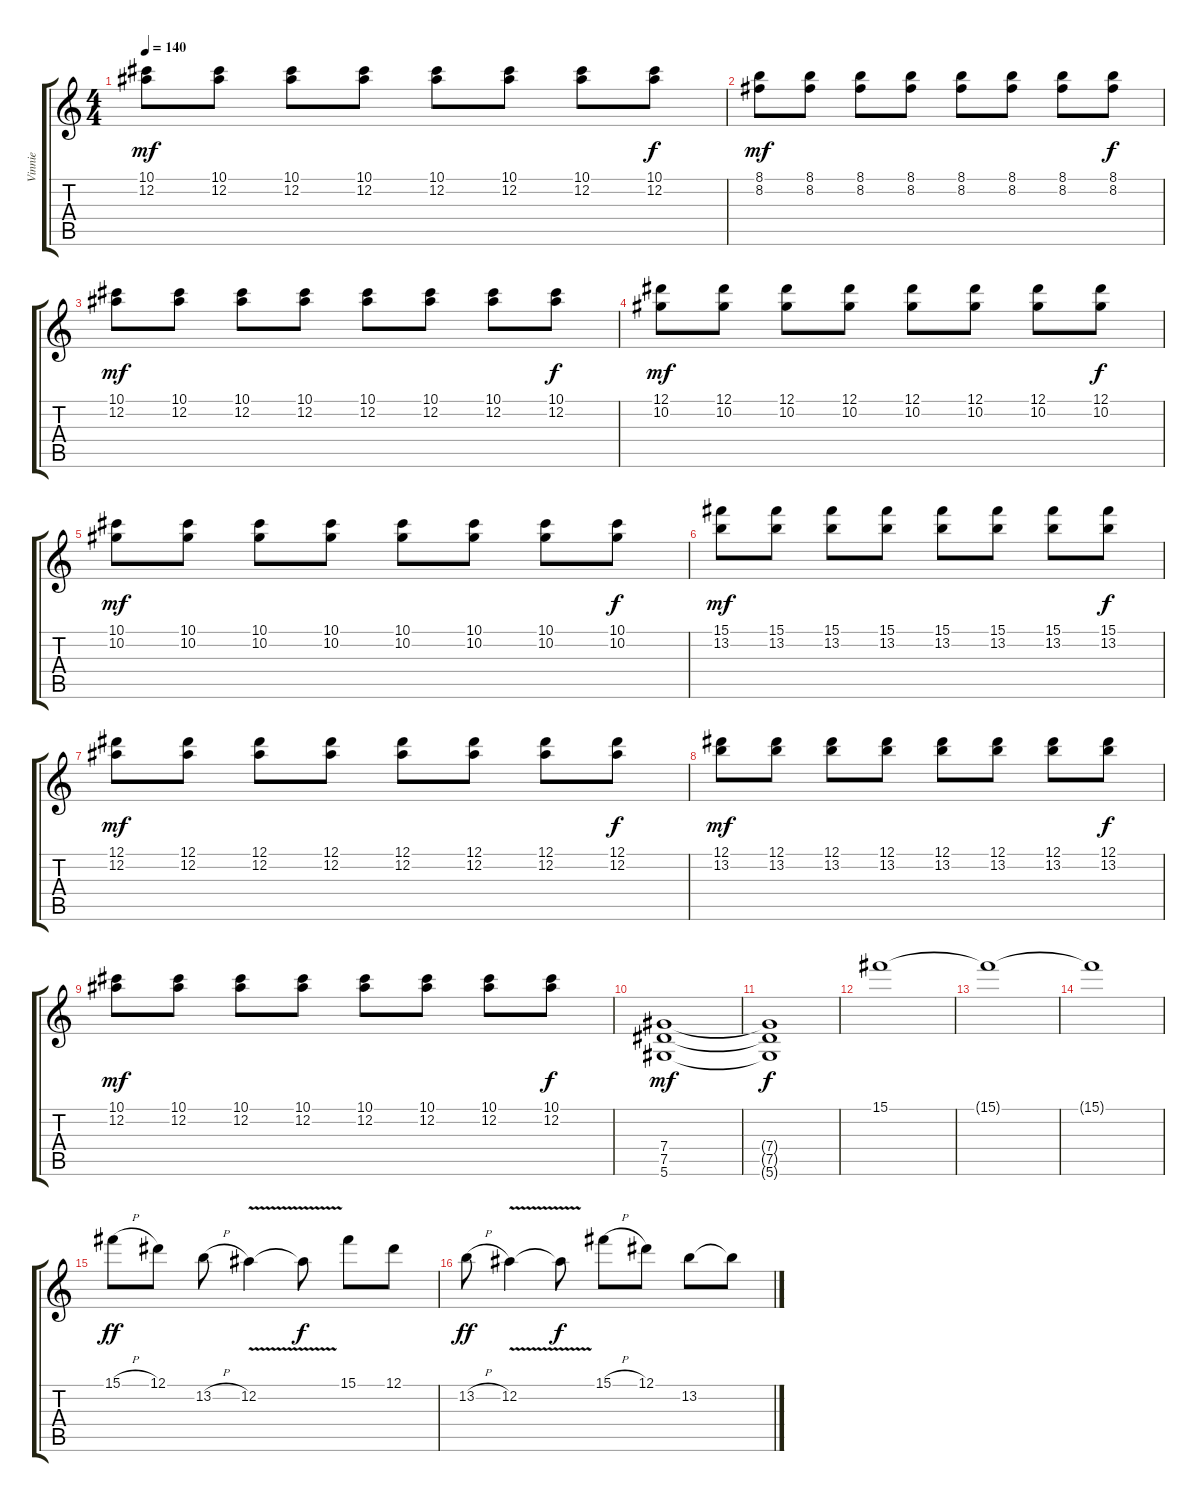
\track ("Vinnie" "Vinnie") {instrument overdrivenguitar}
\staff {score tabs}
\tuning (Eb4 Bb3 Gb3 Db3 Ab2 Eb2) {hide}
\ts (4 4)
\tempo 140
\clef g2
\ks c
(10.1 12.2).8{dy mf} (10.1 12.2).8 (10.1 12.2).8 (10.1 12.2).8 (10.1 12.2).8 (10.1 12.2).8 (10.1 12.2).8 (10.1 12.2).8{dy f} |
(8.1 8.2).8{dy mf} (8.1 8.2).8 (8.1 8.2).8 (8.1 8.2).8 (8.1 8.2).8 (8.1 8.2).8 (8.1 8.2).8 (8.1 8.2).8{dy f} |
(10.1 12.2).8{dy mf} (10.1 12.2).8 (10.1 12.2).8 (10.1 12.2).8 (10.1 12.2).8 (10.1 12.2).8 (10.1 12.2).8 (10.1 12.2).8{dy f} |
(12.1 10.2).8{dy mf} (12.1 10.2).8 (12.1 10.2).8 (12.1 10.2).8 (12.1 10.2).8 (12.1 10.2).8 (12.1 10.2).8 (12.1 10.2).8{dy f} |
(10.1 10.2).8{dy mf} (10.1 10.2).8 (10.1 10.2).8 (10.1 10.2).8 (10.1 10.2).8 (10.1 10.2).8 (10.1 10.2).8 (10.1 10.2).8{dy f} |
(15.1 13.2).8{dy mf} (15.1 13.2).8 (15.1 13.2).8 (15.1 13.2).8 (15.1 13.2).8 (15.1 13.2).8 (15.1 13.2).8 (15.1 13.2).8{dy f} |
(12.1 12.2).8{dy mf} (12.1 12.2).8 (12.1 12.2).8 (12.1 12.2).8 (12.1 12.2).8 (12.1 12.2).8 (12.1 12.2).8 (12.1 12.2).8{dy f} |
(12.1 13.2).8{dy mf} (12.1 13.2).8 (12.1 13.2).8 (12.1 13.2).8 (12.1 13.2).8 (12.1 13.2).8 (12.1 13.2).8 (12.1 13.2).8{dy f} |
(10.1 12.2).8{dy mf} (10.1 12.2).8 (10.1 12.2).8 (10.1 12.2).8 (10.1 12.2).8 (10.1 12.2).8 (10.1 12.2).8 (10.1 12.2).8{dy f} |
(7.4 7.5 5.6).1{dy mf} |
(7.4{t} 7.5{t} 5.6{t}).1{dy f} |
15.1.1 |
15.1{t}.1 |
15.1{t}.1 |
15.1{h}.8{dy ff} 12.1.8 13.2{h}.8 12.2{v}.4 12.2{t}.8{dy f} 15.1.8 12.1.8 |
13.2{h}.8{dy ff} 12.2{v}.4 12.2{t}.8{dy f} 15.1{h}.8 12.1.8 13.2.8 13.2{t}.8
